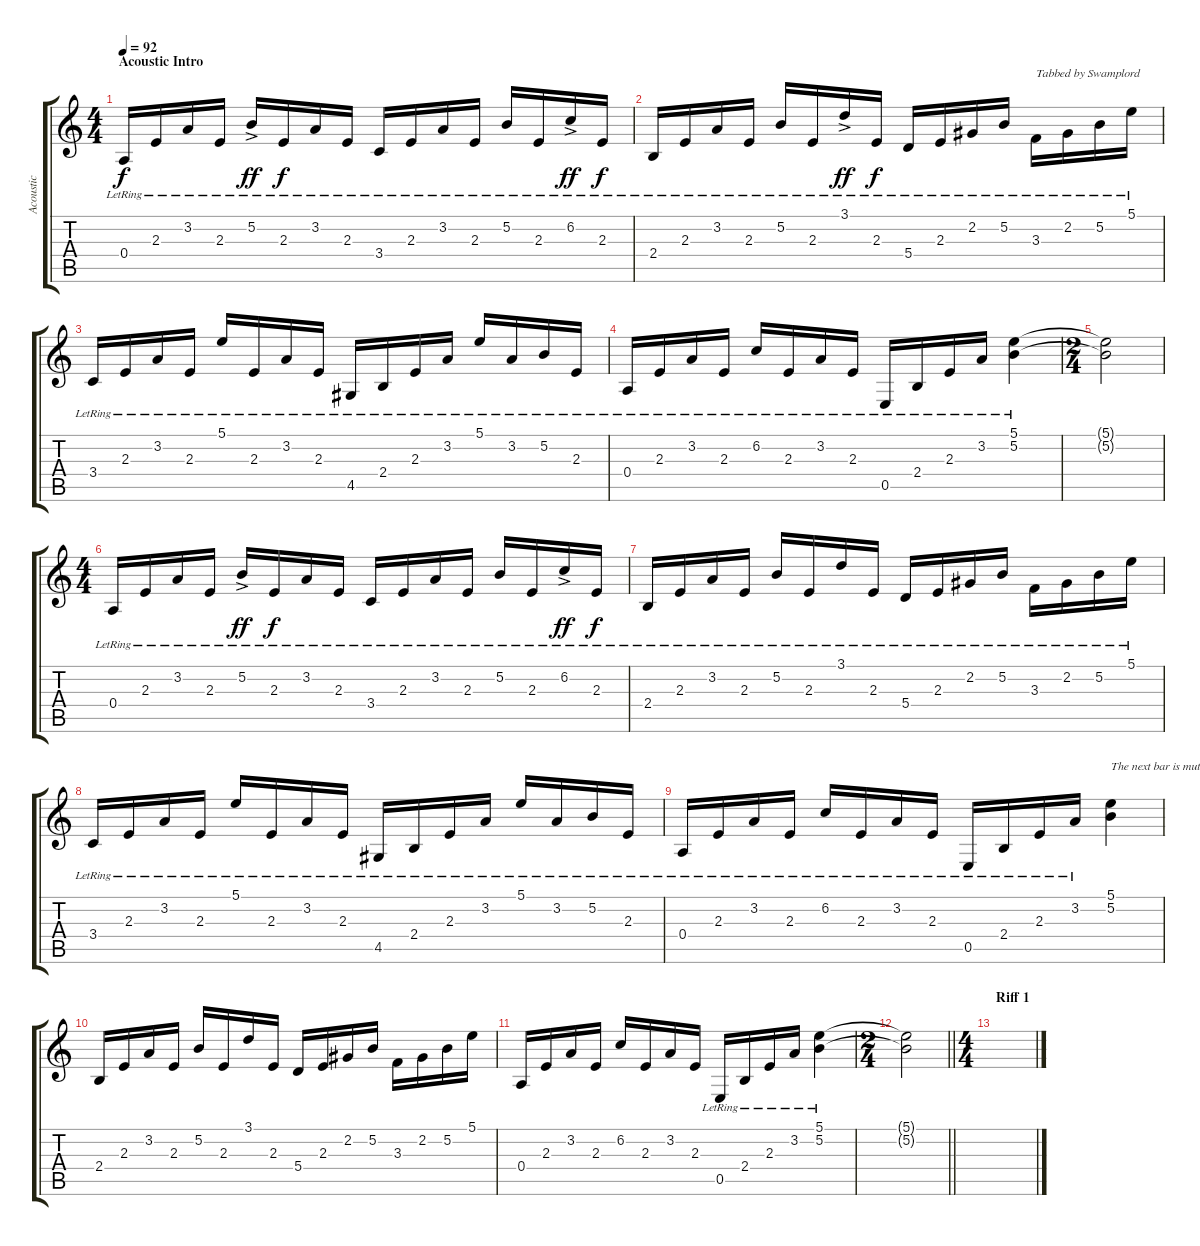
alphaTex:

\track ("Acoustic" "Acoustic") {instrument acousticguitarsteel}
\staff {score tabs}
\tuning (B3 Gb3 D3 A2 E2 B1) {hide}
\ts (4 4)
\section ("" "Acoustic Intro")
\tempo 92
\clef g2
\ks c
0.4{lr}.16{dy f instrument acousticguitarsteel} 2.3{lr}.16 3.2{lr}.16 2.3{lr}.16 5.2{ac lr}.16{dy ff} 2.3{lr}.16{dy f} 3.2{lr}.16 2.3{lr}.16 3.4{lr}.16 2.3{lr}.16 3.2{lr}.16 2.3{lr}.16 5.2{lr}.16 2.3{lr}.16 6.2{ac lr}.16{dy ff} 2.3{lr}.16{dy f} |
2.4{lr}.16 2.3{lr}.16 3.2{lr}.16 2.3{lr}.16 5.2{lr}.16 2.3{lr}.16 3.1{ac lr}.16{dy ff} 2.3{lr}.16{dy f} 5.4{lr}.16 2.3{lr}.16 2.2{lr}.16 5.2{lr}.16 3.3{lr}.16{txt "Tabbed by Swamplord"} 2.2{lr}.16 5.2{lr}.16 5.1{lr}.16 |
3.4{lr}.16 2.3{lr}.16 3.2{lr}.16 2.3{lr}.16 5.1{lr}.16 2.3{lr}.16 3.2{lr}.16 2.3{lr}.16 4.5{lr}.16 2.4{lr}.16 2.3{lr}.16 3.2{lr}.16 5.1{lr}.16 3.2{lr}.16 5.2{lr}.16 2.3{lr}.16 |
0.4{lr}.16 2.3{lr}.16 3.2{lr}.16 2.3{lr}.16 6.2{lr}.16 2.3{lr}.16 3.2{lr}.16 2.3{lr}.16 0.5{lr}.16 2.4{lr}.16 2.3{lr}.16 3.2{lr}.16 (5.1{lr} 5.2{lr}).4 |
\ts (2 4)
(5.1{t} 5.2{t}).2 |
\ts (4 4)
0.4{lr}.16 2.3{lr}.16 3.2{lr}.16 2.3{lr}.16 5.2{ac lr}.16{dy ff} 2.3{lr}.16{dy f} 3.2{lr}.16 2.3{lr}.16 3.4{lr}.16 2.3{lr}.16 3.2{lr}.16 2.3{lr}.16 5.2{lr}.16 2.3{lr}.16 6.2{ac lr}.16{dy ff} 2.3{lr}.16{dy f} |
2.4{lr}.16 2.3{lr}.16 3.2{lr}.16 2.3{lr}.16 5.2{lr}.16 2.3{lr}.16 3.1{lr}.16 2.3{lr}.16 5.4{lr}.16 2.3{lr}.16 2.2{lr}.16 5.2{lr}.16 3.3{lr}.16 2.2{lr}.16 5.2{lr}.16 5.1{lr}.16 |
3.4{lr}.16 2.3{lr}.16 3.2{lr}.16 2.3{lr}.16 5.1{lr}.16 2.3{lr}.16 3.2{lr}.16 2.3{lr}.16 4.5{lr}.16 2.4{lr}.16 2.3{lr}.16 3.2{lr}.16 5.1{lr}.16 3.2{lr}.16 5.2{lr}.16 2.3{lr}.16 |
0.4{lr}.16 2.3{lr}.16 3.2{lr}.16 2.3{lr}.16 6.2{lr}.16 2.3{lr}.16 3.2{lr}.16 2.3{lr}.16 0.5{lr}.16 2.4{lr}.16 2.3{lr}.16 3.2{lr}.16 (5.1 5.2).4{txt "The next bar is muted slightly"} |
2.4.16 2.3.16 3.2.16 2.3.16 5.2.16 2.3.16 3.1.16 2.3.16 5.4.16 2.3.16 2.2.16 5.2.16 3.3.16 2.2.16 5.2.16 5.1.16 |
0.4.16 2.3.16 3.2.16 2.3.16 6.2.16 2.3.16 3.2.16 2.3.16 0.5{lr}.16 2.4{lr}.16 2.3{lr}.16 3.2{lr}.16 (5.1{lr} 5.2{lr}).4 |
\ts (2 4)
\barLineRight lightlight
(5.1{t} 5.2{t}).2 |
\ts (4 4)
\section ("" "Riff 1")
